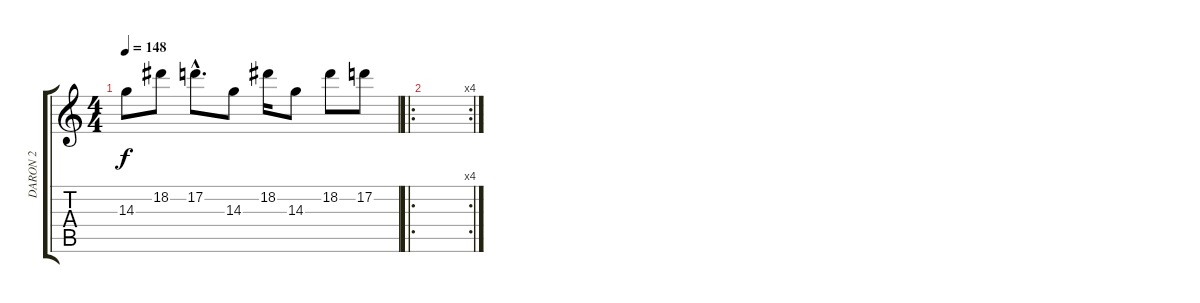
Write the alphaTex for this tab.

\track ("DARON 2" "DARON 2") {instrument electricguitarclean}
\staff {score tabs}
\tuning (D4 A3 F3 C3 G2 C2) {hide}
\ts (4 4)
\tempo 148
\clef g2
\ks c
14.3.8{dy f} 18.2.8 17.2{hac}.8{d} 14.3.8 18.2.16 14.3.8 18.2.8 17.2.8 |
\ro
\rc 4
